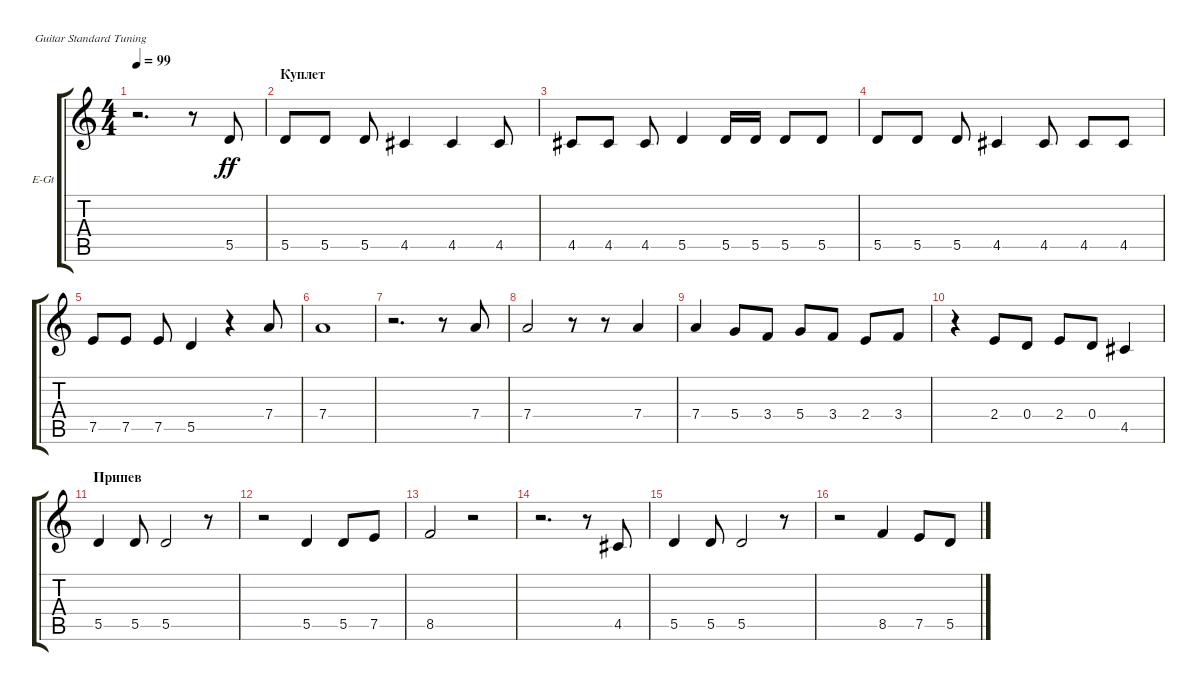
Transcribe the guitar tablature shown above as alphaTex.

\defaultSystemsLayout 4
\bracketExtendMode groupsimilarinstruments
\firstSystemTrackNameOrientation horizontal
\otherSystemsTrackNameOrientation horizontal
\track ("В. Бутусов" "E-Gt") {instrument electricguitarclean}
\staff {score tabs}
\tuning (E4 B3 G3 D3 A2 E2)
\ts (4 4)
\tempo 99
\clef g2
\ks c
r.2{d dy ff} r.8 5.5.8 |
\section ("" "Куплет")
5.5.8 5.5.8 5.5.8 4.5.4 4.5.4 4.5.8 |
4.5.8 4.5.8 4.5.8 5.5.4 5.5.16 5.5.16 5.5.8 5.5.8 |
5.5.8 5.5.8 5.5.8 4.5.4 4.5.8 4.5.8 4.5.8 |
7.5.8 7.5.8 7.5.8 5.5.4 r.4 7.4.8 |
7.4.1 |
r.2{d} r.8 7.4.8 |
7.4.2 r.8 r.8 7.4.4 |
7.4.4 5.4.8 3.4.8 5.4.8 3.4.8 2.4.8 3.4.8 |
r.4 2.4.8 0.4.8 2.4.8 0.4.8 4.5.4 |
\section ("" "Припев")
5.5.4 5.5.8 5.5.2 r.8 |
r.2 5.5.4 5.5.8 7.5.8 |
8.5.2 r.2 |
r.2{d} r.8 4.5.8 |
5.5.4 5.5.8 5.5.2 r.8 |
r.2 8.5.4 7.5.8 5.5.8
